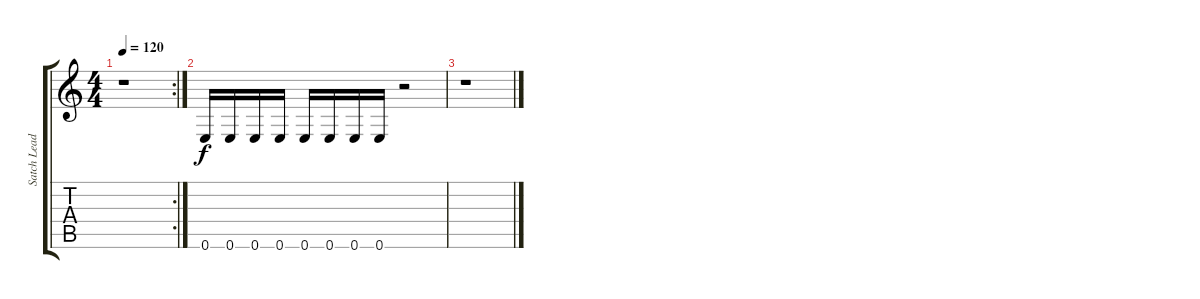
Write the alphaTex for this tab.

\track ("Satch Lead" "Satch Lead") {instrument overdrivenguitar}
\staff {score tabs}
\tuning (E4 B3 G3 D3 A2 E2) {hide}
\rc 2
\ts (4 4)
\tempo 120
\clef g2
\ks c
r.1{dy f} |
0.6.16 0.6.16 0.6.16 0.6.16 0.6.16 0.6.16 0.6.16 0.6.16 r.2 |
r.1
